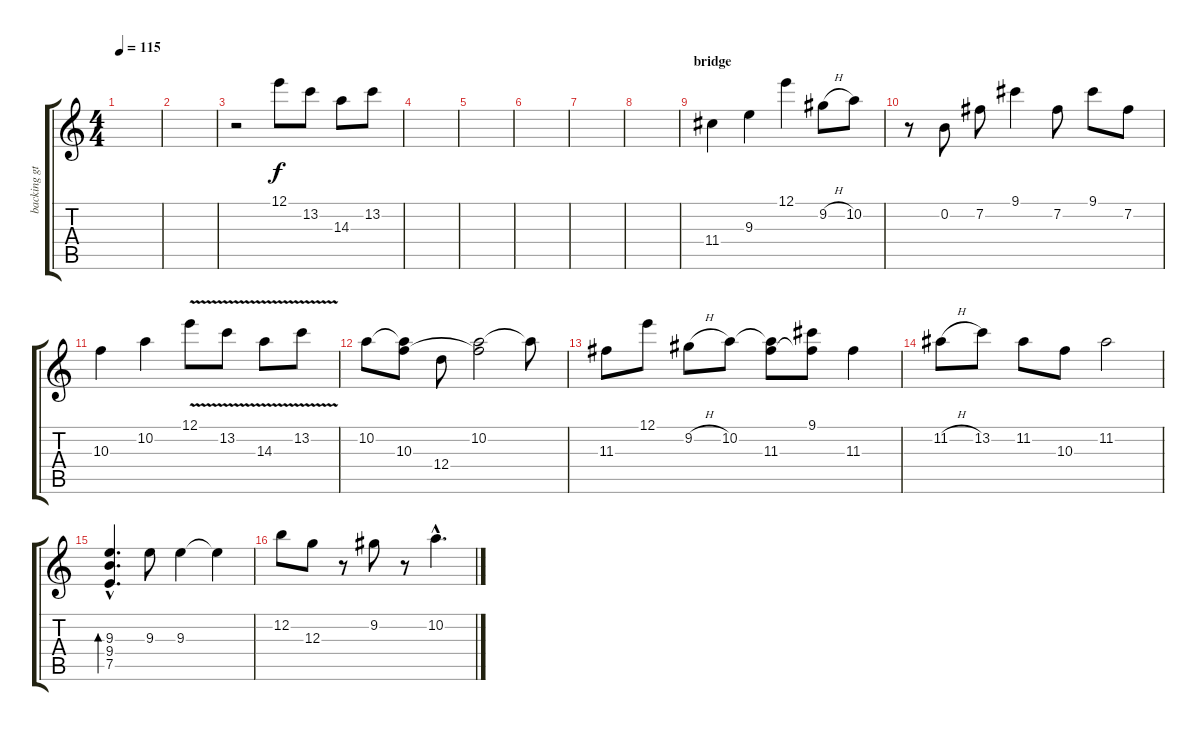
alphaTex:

\track ("backing gt" "backing gt") {instrument electricguitarclean}
\staff {score tabs}
\tuning (E4 B3 G3 D3 A2 E2) {hide}
\ts (4 4)
\tempo 115
\clef g2
\ks c
|
|
r.2 12.1.8 13.2.8 14.3.8 13.2.8 |
|
|
|
|
|
\section ("" "bridge")
11.4.4{volume 13} 9.3.4 12.1.4 9.2{h}.8 10.2.8 |
r.8 0.2.8 7.2.8 9.1.4 7.2.8 9.1.8 7.2.8 |
10.3.4 10.2.4 12.1{v}.8 13.2{v}.8 14.3{v}.8 13.2{v}.8 |
10.2.8 (10.2{t} 10.3).8 12.4.8 (10.2 10.3{t}).2 10.2{t}.8 |
11.3.8 12.1.8 9.2{h}.8 10.2.8 (10.2{t} 11.3).8 (9.1 11.3{t}).8 11.3.4 |
11.2{h}.8 13.2.8 11.2.8 10.3.8 11.2.2 |
(9.3{hac} 9.4{hac} 7.5{hac}).4{d bd 240} 9.3.8 9.3.4 9.3{t}.4 |
12.2.8 12.3.8 r.8 9.2.8 r.8 10.2{hac}.4{d}
